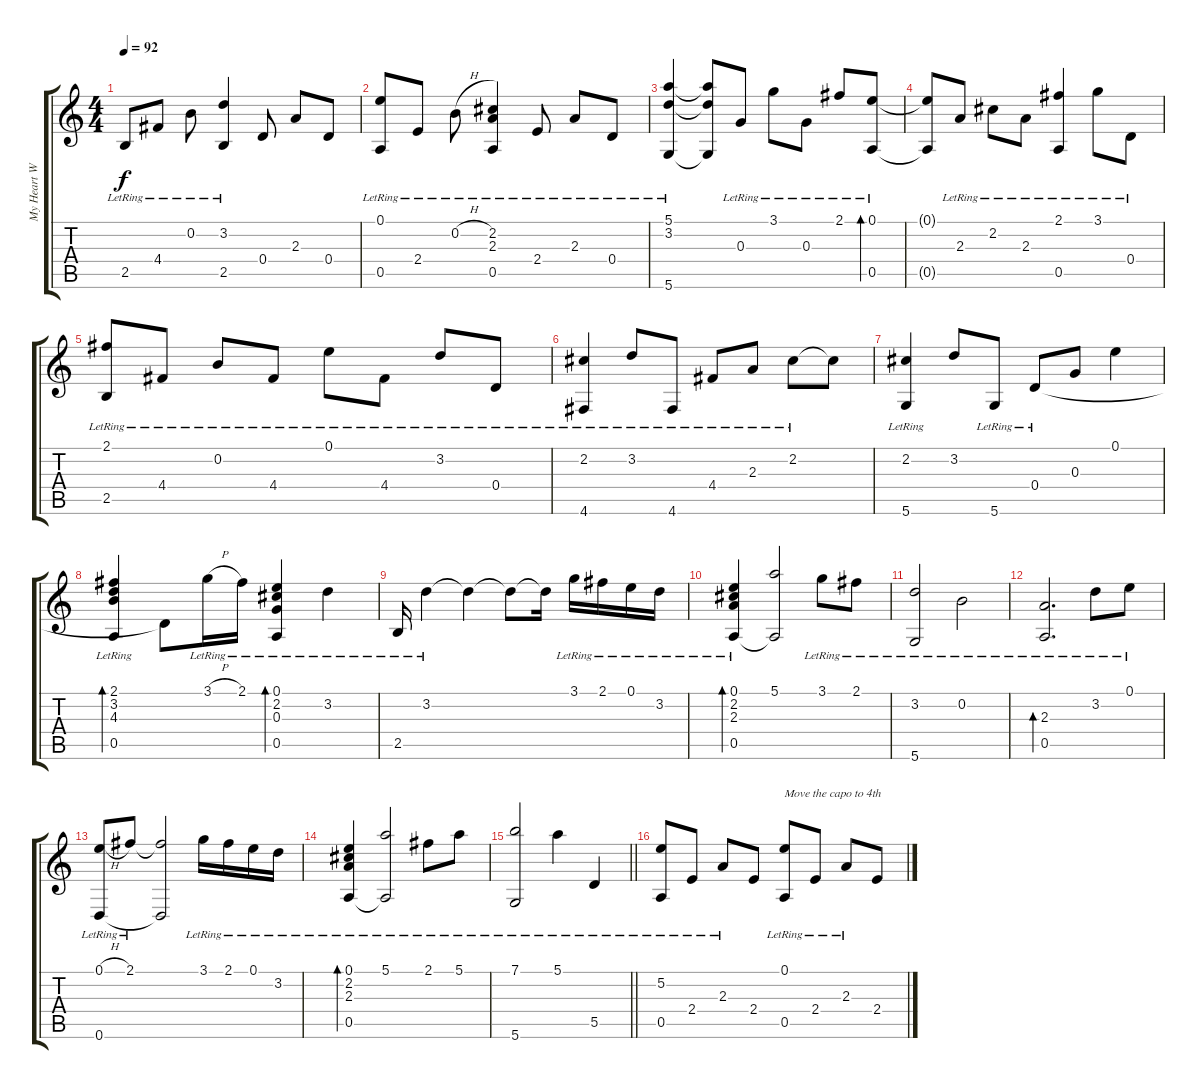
\track ("My Heart Will Go On" "My Heart W") {instrument acousticguitarsteel}
\staff {score tabs}
\tuning (E4 B3 G3 D3 A2 D2) {hide}
\ts (4 4)
\tempo 92
\clef g2
\ks c
2.5{lr}.8{dy f} 4.4{lr}.8 0.2{lr}.8 (3.2{lr} 2.5).4 0.4.8 2.3.8 0.4.8 |
(0.1{lr} 0.5{lr}).8 2.4{lr}.8 0.2{h lr}.8 (2.2{lr} 2.3{lr} 0.5{lr}).4 2.4{lr}.8 2.3{lr}.8 0.4{lr}.8 |
(5.1{lr} 3.2{lr} 5.6{lr}).4 (5.1{t} 3.2{t} 5.6{t}).8 0.3{lr}.8 3.1{lr}.8 0.3{lr}.8 2.1{lr}.8 (0.1{lr} 0.5).8{bd 240} |
(0.1{t} 0.5{t}).8 2.3{lr}.8 2.2{lr}.8 2.3{lr}.8 (2.1{lr} 0.5{lr}).4 3.1{lr}.8 0.4{lr}.8 |
(2.1{lr} 2.5{lr}).8 4.4{lr}.8 0.2{lr}.8 4.4{lr}.8 0.1{lr}.8 4.4{lr}.8 3.2{lr}.8 0.4{lr}.8 |
(2.2{lr} 4.6).4 3.2{lr}.8 4.6{lr}.8 4.4{lr}.8 2.3{lr}.8 2.2{lr}.8 2.2{t}.8 |
(2.2 5.6{lr}).4 3.2.8 5.6{lr}.8 0.4{lr}.8 0.3.8 0.1.4 |
(2.1{lr} 3.2{lr} 4.3{lr} 0.5{lr}).4{bd 240} 0.4{t}.8 3.1{h lr}.16 2.1{lr}.16 (0.1{lr} 2.2{lr} 0.3{lr} 0.5{lr}).4{bd 240} 3.2{lr}.4 |
2.5{lr}.16 3.2{lr}.4 3.2{t}.4 3.2{t}.8 3.2{t}.16 3.1{lr}.16 2.1{lr}.16 0.1{lr}.16 3.2{lr}.16 |
(0.1 2.2 2.3 0.5{lr}).4{bd 480} (5.1 0.5{t}).2 3.1{lr}.8 2.1{lr}.8 |
(3.2{lr} 5.6{lr}).2 0.2{lr}.2 |
(2.3{lr} 0.5{lr}).2{d bd 480} 3.2{lr}.8 0.1{lr}.8 |
(0.1{h lr} 0.6{lr}).8 2.1{lr}.8 (2.1{t} 0.6{t}).2 3.1{lr}.16 2.1{lr}.16 0.1{lr}.16 3.2{lr}.16 |
(0.1{lr} 2.2{lr} 2.3{lr} 0.5{lr}).4{bd 480} (5.1{lr} 0.5{t}).2 2.1{lr}.8 5.1{lr}.8 |
\barLineRight lightlight
(7.1{lr} 5.6{lr}).2 5.1{lr}.4 5.5{lr}.4 |
(5.2{lr} 0.5{lr}).8 2.4{lr}.8 2.3{lr}.8 2.4.8 (0.1{lr} 0.5{lr}).8{txt "Move the capo to 4th"} 2.4{lr}.8 2.3{lr}.8 2.4.8
